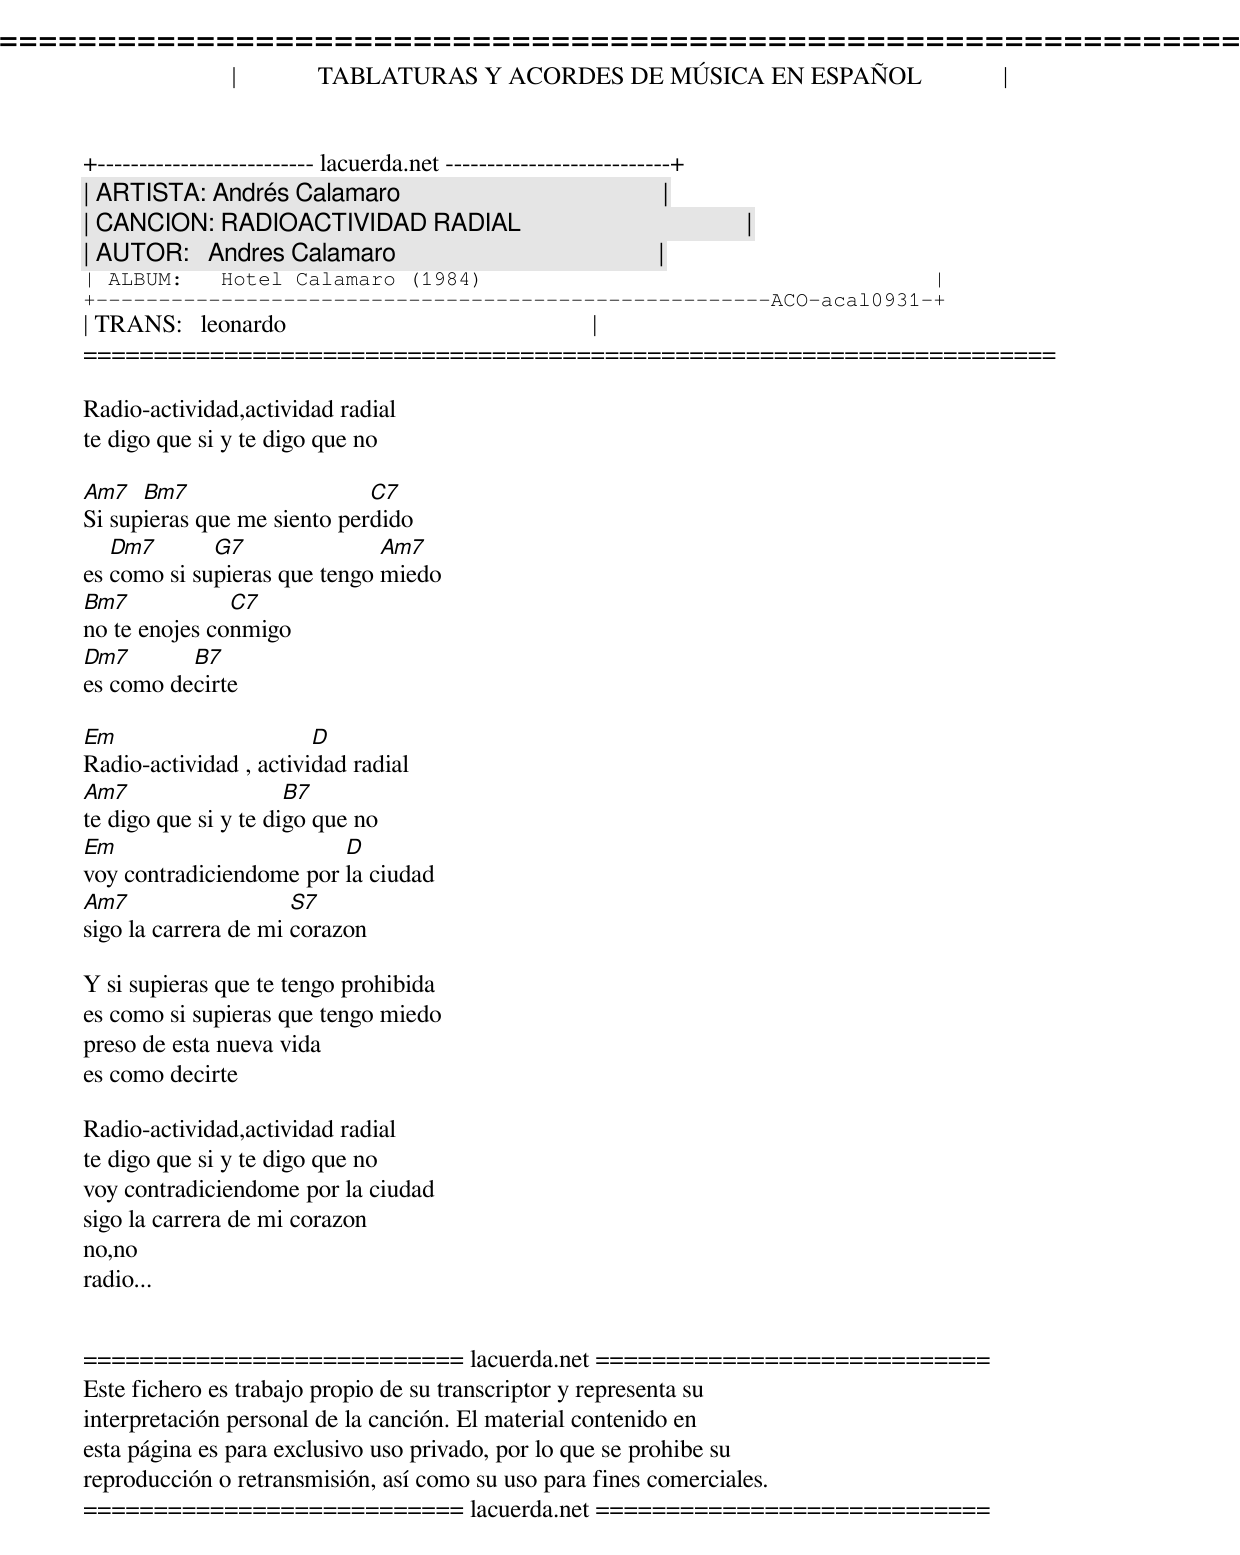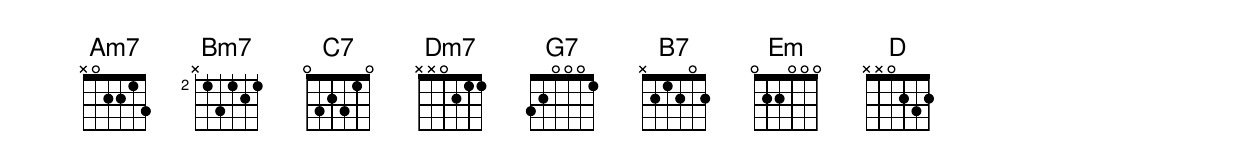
=====================================================================
|             TABLATURAS Y ACORDES DE MÚSICA EN ESPAÑOL             |
+-------------------------- lacuerda.net ---------------------------+
| ARTISTA: Andrés Calamaro                                          |
| CANCION: RADIOACTIVIDAD RADIAL                                    |
| AUTOR:   Andres Calamaro                                          |
| ALBUM:   Hotel Calamaro (1984)                                    |
+------------------------------------------------------ACO-acal0931-+
| TRANS:   leonardo                                                 |
=====================================================================

Radio-actividad,actividad radial
te digo que si y te digo que no

Am7   Bm7                    C7
Si supieras que me siento perdido
   Dm7       G7               Am7
es como si supieras que tengo miedo
Bm7            C7
no te enojes conmigo
Dm7       B7
es como decirte

Em                      D
Radio-actividad , actividad radial
Am7                   B7
te digo que si y te digo que no
Em                       D
voy contradiciendome por la ciudad
Am7                   S7
sigo la carrera de mi corazon

Y si supieras que te tengo prohibida
es como si supieras que tengo miedo
preso de esta nueva vida
es como decirte

Radio-actividad,actividad radial
te digo que si y te digo que no
voy contradiciendome por la ciudad
sigo la carrera de mi corazon
no,no
radio...


=========================== lacuerda.net ============================
Este fichero es trabajo propio de su transcriptor y representa su
interpretación personal de la canción. El material contenido en
esta página es para exclusivo uso privado, por lo que se prohibe su
reproducción o retransmisión, así como su uso para fines comerciales.
=========================== lacuerda.net ============================
